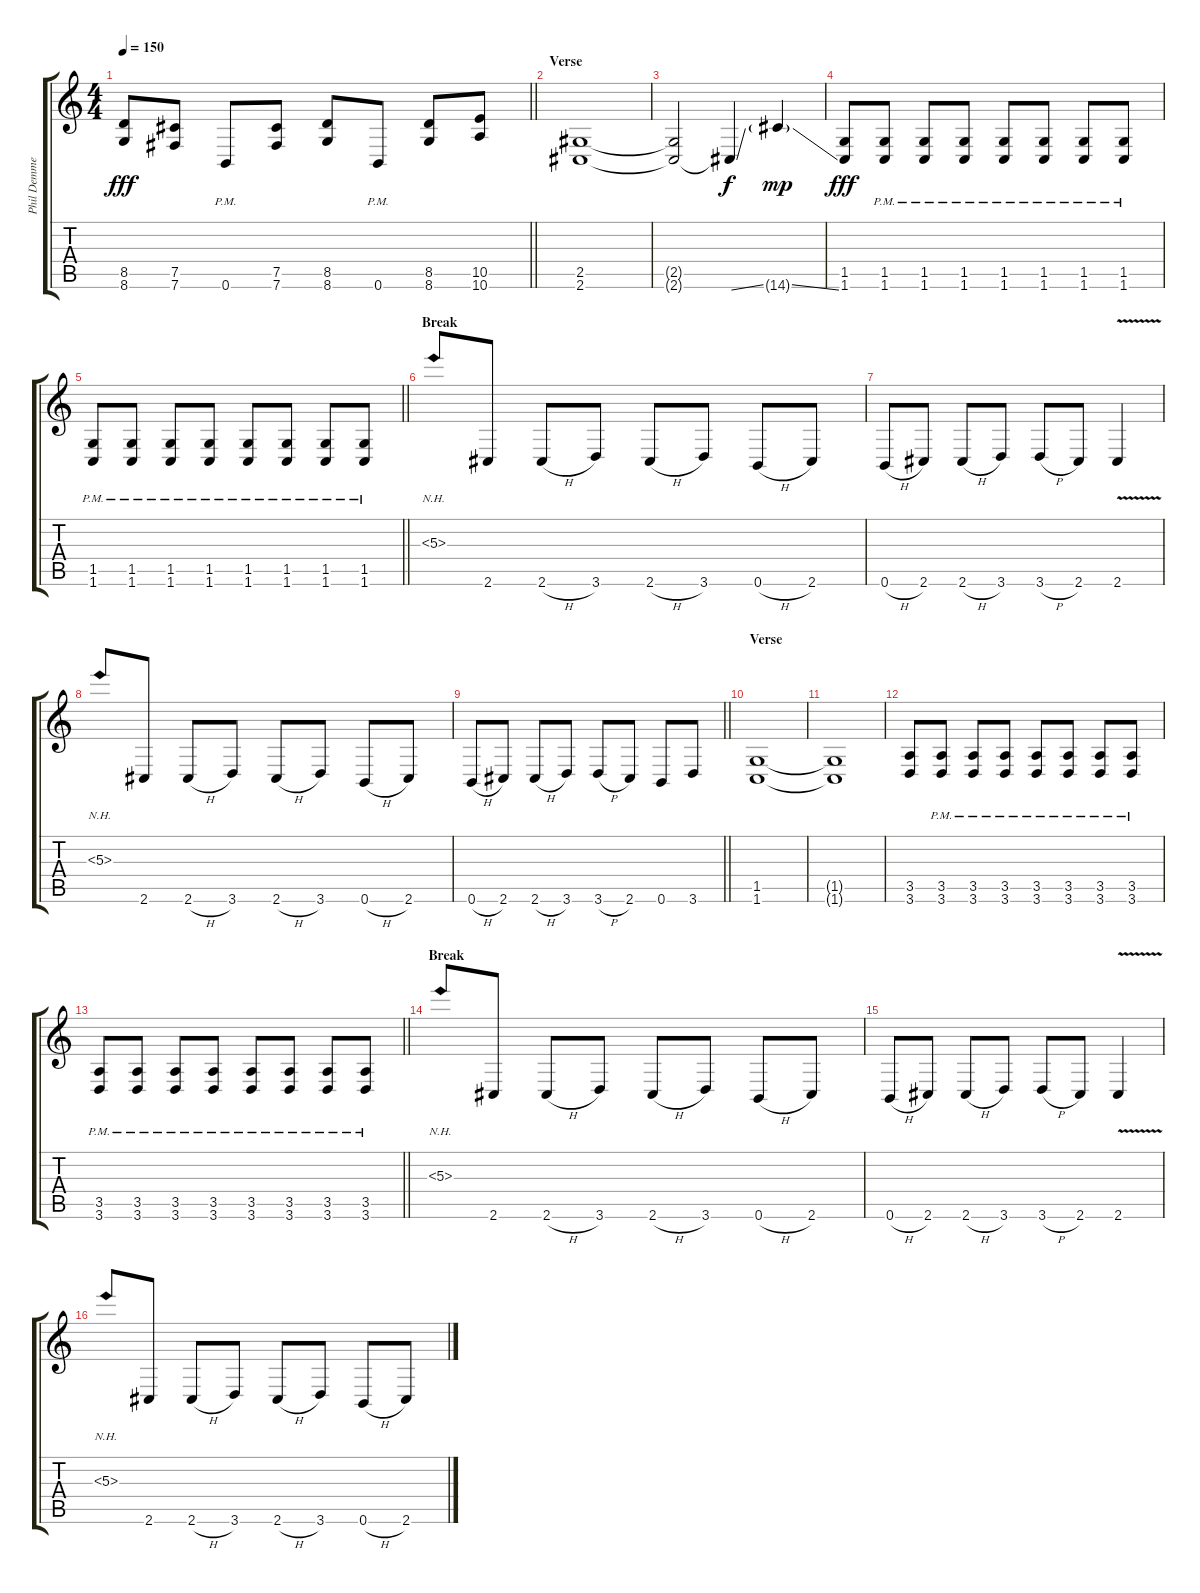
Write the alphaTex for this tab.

\track ("Phil Demmel" "Phil Demme") {instrument distortionguitar}
\staff {score tabs}
\tuning (Db4 Ab3 E3 B2 Gb2 B1) {hide}
\ts (4 4)
\tempo 150
\clef g2
\barLineRight lightlight
\ks c
(8.5 8.6).8{dy fff} (7.5 7.6).8 0.6{pm}.8 (7.5 7.6).8 (8.5 8.6).8 0.6{pm}.8 (8.5 8.6).8 (10.5 10.6).8 |
\section ("" "Verse")
(2.5 2.6).1 |
(2.5{t} 2.6{t}).2 2.6{ss t}.4{dy f} 14.6{ss g}.4{dy mp} |
(1.5 1.6).8{dy fff} (1.5{pm} 1.6{pm}).8 (1.5{pm} 1.6{pm}).8 (1.5{pm} 1.6{pm}).8 (1.5{pm} 1.6{pm}).8 (1.5{pm} 1.6{pm}).8 (1.5{pm} 1.6{pm}).8 (1.5{pm} 1.6{pm}).8 |
\barLineRight lightlight
(1.5{pm} 1.6{pm}).8 (1.5{pm} 1.6{pm}).8 (1.5{pm} 1.6{pm}).8 (1.5{pm} 1.6{pm}).8 (1.5{pm} 1.6{pm}).8 (1.5{pm} 1.6{pm}).8 (1.5{pm} 1.6{pm}).8 (1.5{pm} 1.6{pm}).8 |
\section ("" "Break")
5.3{nh}.8 2.6.8 2.6{h}.8 3.6.8 2.6{h}.8 3.6.8 0.6{h}.8 2.6.8 |
0.6{h}.8 2.6.8 2.6{h}.8 3.6.8 3.6{h}.8 2.6.8 2.6{v}.4 |
5.3{nh}.8 2.6.8 2.6{h}.8 3.6.8 2.6{h}.8 3.6.8 0.6{h}.8 2.6.8 |
\barLineRight lightlight
0.6{h}.8 2.6.8 2.6{h}.8 3.6.8 3.6{h}.8 2.6.8 0.6.8 3.6.8 |
\section ("" "Verse")
(1.5 1.6).1 |
(1.5{t} 1.6{t}).1 |
(3.5 3.6).8 (3.5{pm} 3.6{pm}).8 (3.5{pm} 3.6{pm}).8 (3.5{pm} 3.6{pm}).8 (3.5{pm} 3.6{pm}).8 (3.5{pm} 3.6{pm}).8 (3.5{pm} 3.6{pm}).8 (3.5{pm} 3.6{pm}).8 |
\barLineRight lightlight
(3.5{pm} 3.6{pm}).8 (3.5{pm} 3.6{pm}).8 (3.5{pm} 3.6{pm}).8 (3.5{pm} 3.6{pm}).8 (3.5{pm} 3.6{pm}).8 (3.5{pm} 3.6{pm}).8 (3.5{pm} 3.6{pm}).8 (3.5{pm} 3.6{pm}).8 |
\section ("" "Break")
5.3{nh}.8 2.6.8 2.6{h}.8 3.6.8 2.6{h}.8 3.6.8 0.6{h}.8 2.6.8 |
0.6{h}.8 2.6.8 2.6{h}.8 3.6.8 3.6{h}.8 2.6.8 2.6{v}.4 |
5.3{nh}.8 2.6.8 2.6{h}.8 3.6.8 2.6{h}.8 3.6.8 0.6{h}.8 2.6.8
